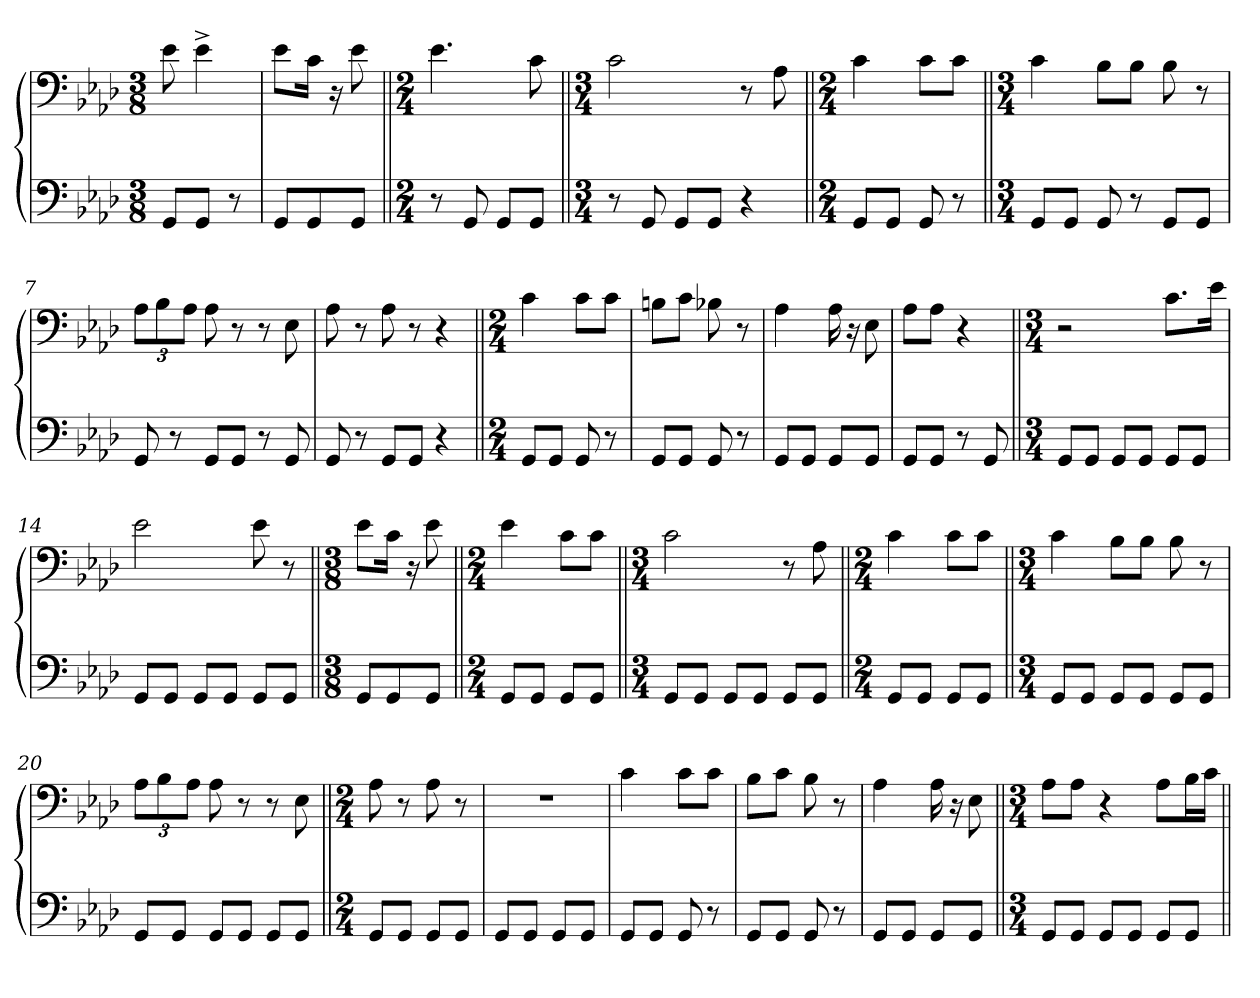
**kern	**kern
*part1	*part1
*staff2	*staff1
*clefF4	*clefF4
*k[b-e-a-d-]	*k[b-e-a-d-]
*M3/8	*M3/8
=1	=1
8GG/L	8e-\
8GG/J	4e-^\
8r	.
=2	=2
8GG/L	8e-\L
8GG/	16c\Jk
.	16r
8GG/J	8e-\
=3||	=3||
*M2/4	*M2/4
8r	4.e-\
8GG/	.
8GG/L	.
8GG/J	8c\
=4||	=4||
*M3/4	*M3/4
8r	2c\
8GG/	.
8GG/L	.
8GG/J	.
4r	8r
.	8A-\
=5||	=5||
*M2/4	*M2/4
8GG/L	4c\
8GG/J	.
8GG/	8c\L
8r	8c\J
=6||	=6||
*M3/4	*M3/4
8GG/L	4c\
8GG/J	.
8GG/	8B-\L
8r	8B-\J
8GG/L	8B-\
8GG/J	8r
=7	=7
8GG/	12A-\L
.	12B-\
8r	.
.	12A-\J
8GG/L	8A-\
8GG/J	8r
8r	8r
8GG/	8E-\
=8	=8
8GG/	8A-\
8r	8r
8GG/L	8A-\
8GG/J	8r
4r	4r
=9||	=9||
*M2/4	*M2/4
8GG/L	4c\
8GG/J	.
8GG/	8c\L
8r	8c\J
=10	=10
8GG/L	8Bn\L
8GG/J	8c\J
8GG/	8B-X\
8r	8r
=11	=11
8GG/L	4A-\
8GG/J	.
8GG/L	16A-\
.	16r
8GG/J	8E-\
=12	=12
8GG/L	8A-\L
8GG/J	8A-\J
8r	4r
8GG/	.
=13||	=13||
*M3/4	*M3/4
8GG/L	2r
8GG/J	.
8GG/L	.
8GG/J	.
8GG/L	8.c\L
8GG/J	.
.	16e-\Jk
=14	=14
8GG/L	2e-\
8GG/J	.
8GG/L	.
8GG/J	.
8GG/L	8e-\
8GG/J	8r
=15||	=15||
*M3/8	*M3/8
8GG/L	8e-\L
8GG/	16c\Jk
.	16r
8GG/J	8e-\
=16||	=16||
*M2/4	*M2/4
8GG/L	4e-\
8GG/J	.
8GG/L	8c\L
8GG/J	8c\J
=17||	=17||
*M3/4	*M3/4
8GG/L	2c\
8GG/J	.
8GG/L	.
8GG/J	.
8GG/L	8r
8GG/J	8A-\
=18||	=18||
*M2/4	*M2/4
8GG/L	4c\
8GG/J	.
8GG/L	8c\L
8GG/J	8c\J
=19||	=19||
*M3/4	*M3/4
8GG/L	4c\
8GG/J	.
8GG/L	8B-\L
8GG/J	8B-\J
8GG/L	8B-\
8GG/J	8r
=20	=20
8GG/L	12A-\L
.	12B-\
8GG/J	.
.	12A-\J
8GG/L	8A-\
8GG/J	8r
8GG/L	8r
8GG/J	8E-\
=21||	=21||
*M2/4	*M2/4
8GG/L	8A-\
8GG/J	8r
8GG/L	8A-\
8GG/J	8r
=22	=22
8GG/L	2r
8GG/J	.
8GG/L	.
8GG/J	.
=23	=23
8GG/L	4c\
8GG/J	.
8GG/	8c\L
8r	8c\J
=24	=24
8GG/L	8B-\L
8GG/J	8c\J
8GG/	8B-\
8r	8r
=25	=25
8GG/L	4A-\
8GG/J	.
8GG/L	16A-\
.	16r
8GG/J	8E-\
=26||	=26||
*M3/4	*M3/4
8GG/L	8A-\L
8GG/J	8A-\J
8GG/L	4r
8GG/J	.
8GG/L	8A-\L
8GG/J	16B-\L
.	16c\JJ
=||	=||
*-	*-
